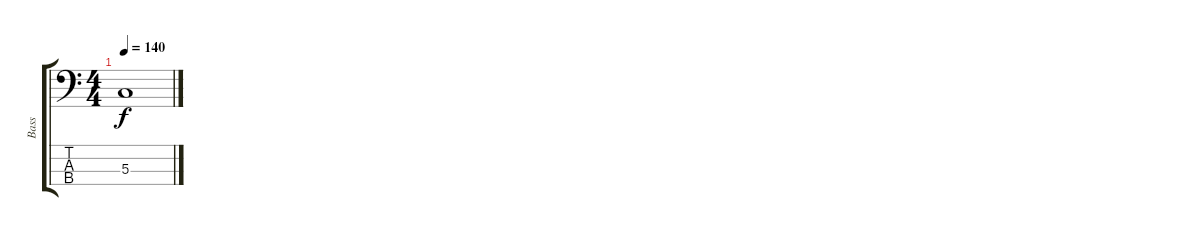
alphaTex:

\track ("Bass" "Bass") {instrument electricbasspick}
\staff {score tabs}
\tuning (F2 C2 G1 C1) {hide}
\ts (4 4)
\tempo 140
\clef f4
\ks c
5.3{t}.1{dy f}
